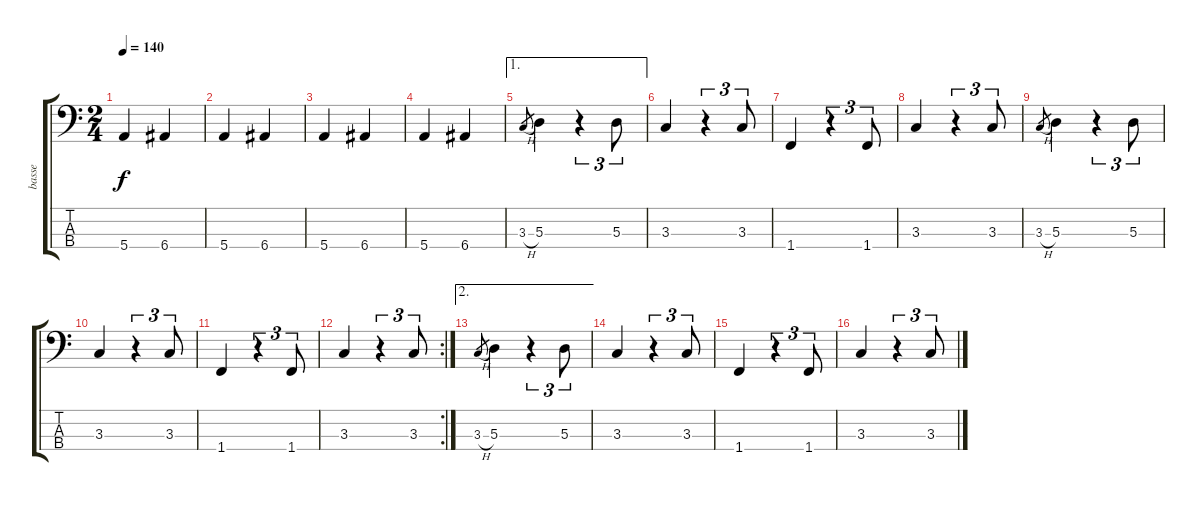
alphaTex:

\track ("basse" "basse") {instrument electricbassfinger}
\staff {score tabs}
\tuning (G2 D2 A1 E1) {hide}
\ts (2 4)
\tempo 140
\clef f4
\ks c
5.4.4{dy f} 6.4.4 |
5.4.4 6.4.4 |
5.4.4 6.4.4 |
5.4.4 6.4.4 |
\ae 1
3.3{h}.8{gr} 5.3.4 r.4{tu (3 2)} 5.3.8{tu (3 2)} |
3.3.4 r.4{tu (3 2)} 3.3.8{tu (3 2)} |
1.4.4 r.4{tu (3 2)} 1.4.8{tu (3 2)} |
3.3.4 r.4{tu (3 2)} 3.3.8{tu (3 2)} |
3.3{h}.8{gr} 5.3.4 r.4{tu (3 2)} 5.3.8{tu (3 2)} |
3.3.4 r.4{tu (3 2)} 3.3.8{tu (3 2)} |
1.4.4 r.4{tu (3 2)} 1.4.8{tu (3 2)} |
\rc 2
3.3.4 r.4{tu (3 2)} 3.3.8{tu (3 2)} |
\ae 2
3.3{h}.8{gr} 5.3.4 r.4{tu (3 2)} 5.3.8{tu (3 2)} |
3.3.4 r.4{tu (3 2)} 3.3.8{tu (3 2)} |
1.4.4 r.4{tu (3 2)} 1.4.8{tu (3 2)} |
3.3.4 r.4{tu (3 2)} 3.3.8{tu (3 2)}
